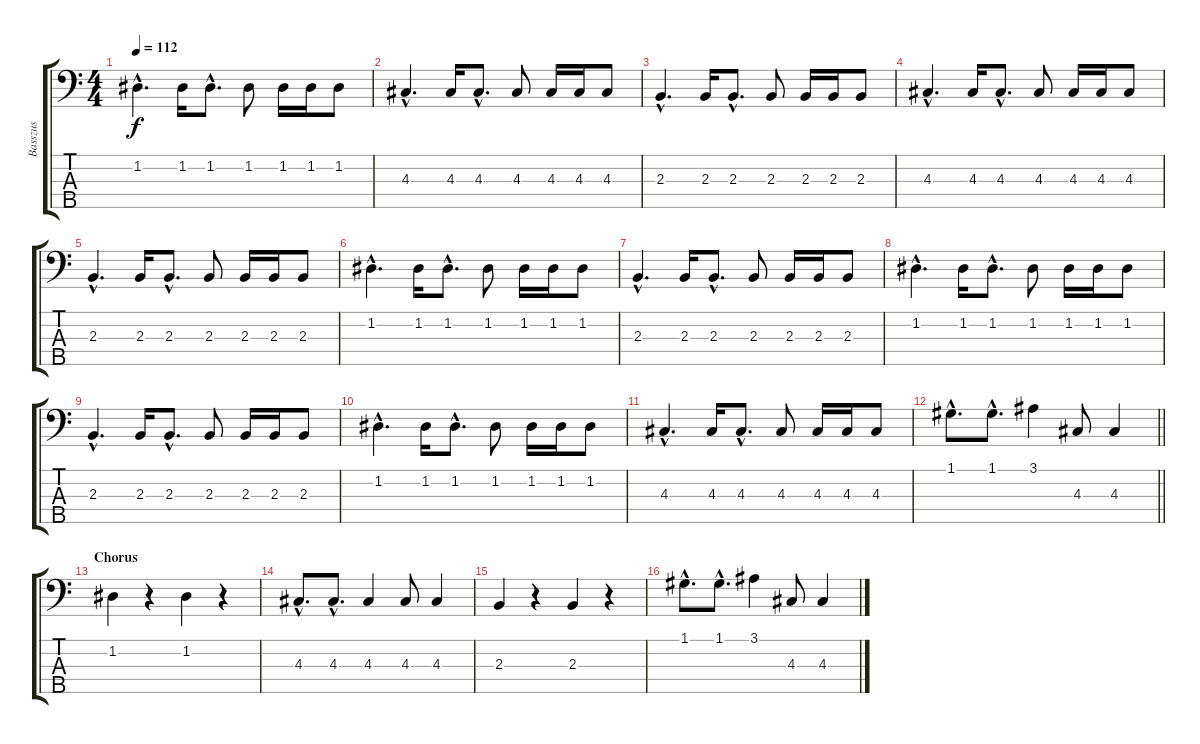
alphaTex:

\track ("Basszus" "Basszus") {instrument electricbassfinger}
\staff {score tabs}
\tuning (G2 D2 A1 E1 B0) {hide}
\ts (4 4)
\tempo 112
\clef f4
\ks c
1.2{hac}.4{d dy f} 1.2.16 1.2{hac}.8{d} 1.2.8 1.2.16 1.2.16 1.2.8 |
4.3{hac}.4{d} 4.3.16 4.3{hac}.8{d} 4.3.8 4.3.16 4.3.16 4.3.8 |
2.3{hac}.4{d} 2.3.16 2.3{hac}.8{d} 2.3.8 2.3.16 2.3.16 2.3.8 |
4.3{hac}.4{d} 4.3.16 4.3{hac}.8{d} 4.3.8 4.3.16 4.3.16 4.3.8 |
2.3{hac}.4{d} 2.3.16 2.3{hac}.8{d} 2.3.8 2.3.16 2.3.16 2.3.8 |
1.2{hac}.4{d} 1.2.16 1.2{hac}.8{d} 1.2.8 1.2.16 1.2.16 1.2.8 |
2.3{hac}.4{d} 2.3.16 2.3{hac}.8{d} 2.3.8 2.3.16 2.3.16 2.3.8 |
1.2{hac}.4{d} 1.2.16 1.2{hac}.8{d} 1.2.8 1.2.16 1.2.16 1.2.8 |
2.3{hac}.4{d} 2.3.16 2.3{hac}.8{d} 2.3.8 2.3.16 2.3.16 2.3.8 |
1.2{hac}.4{d} 1.2.16 1.2{hac}.8{d} 1.2.8 1.2.16 1.2.16 1.2.8 |
4.3{hac}.4{d} 4.3.16 4.3{hac}.8{d} 4.3.8 4.3.16 4.3.16 4.3.8 |
\barLineRight lightlight
1.1{hac}.8{d} 1.1{hac}.8{d} 3.1.4 4.3.8 4.3.4 |
\section ("" "Chorus")
1.2.4 r.4 1.2.4 r.4 |
4.3{hac}.8{d} 4.3{hac}.8{d} 4.3.4 4.3.8 4.3.4 |
2.3.4 r.4 2.3.4 r.4 |
1.1{hac}.8{d} 1.1{hac}.8{d} 3.1.4 4.3.8 4.3.4
